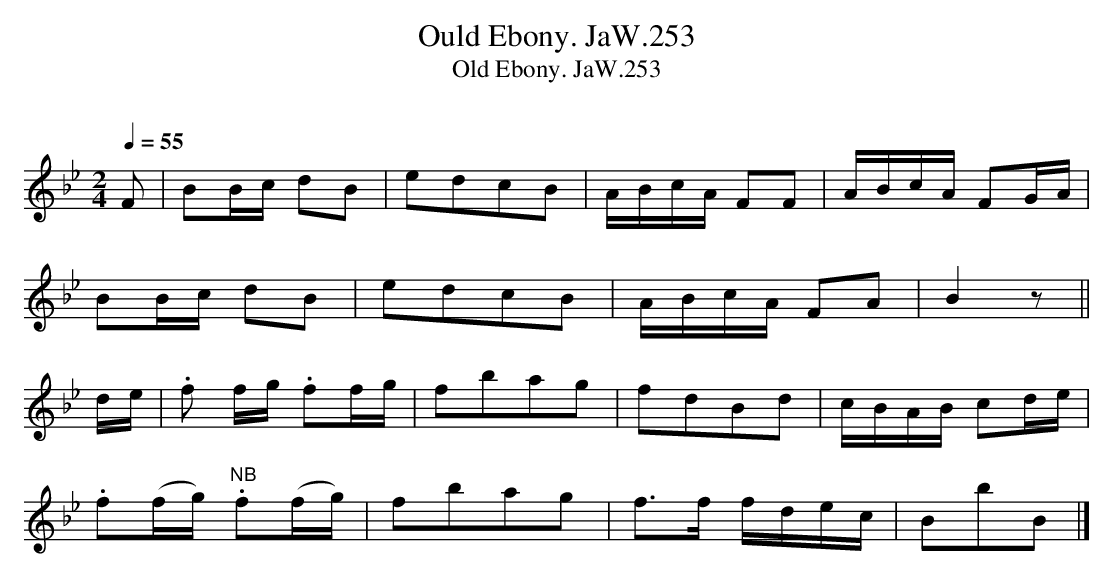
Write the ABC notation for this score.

X:1
T:Ould Ebony. JaW.253
T:Old Ebony. JaW.253
M:2/4
L:1/8
Q:1/4=55
O:
K:Bb
F|BB/c/ dB|edcB|A/B/c/A/ FF|A/B/c/A/ FG/A/|
BB/c/ dB|edcB|A/B/c/A/ FA|B2z||
d/e/|.f f/g/ .ff/g/|fbag|fdBd|c/B/A/B/ cd/e/|
.f(f/g/) "NB".f(f/g/)|fbag|f>f f/d/e/c/|BbB|]
